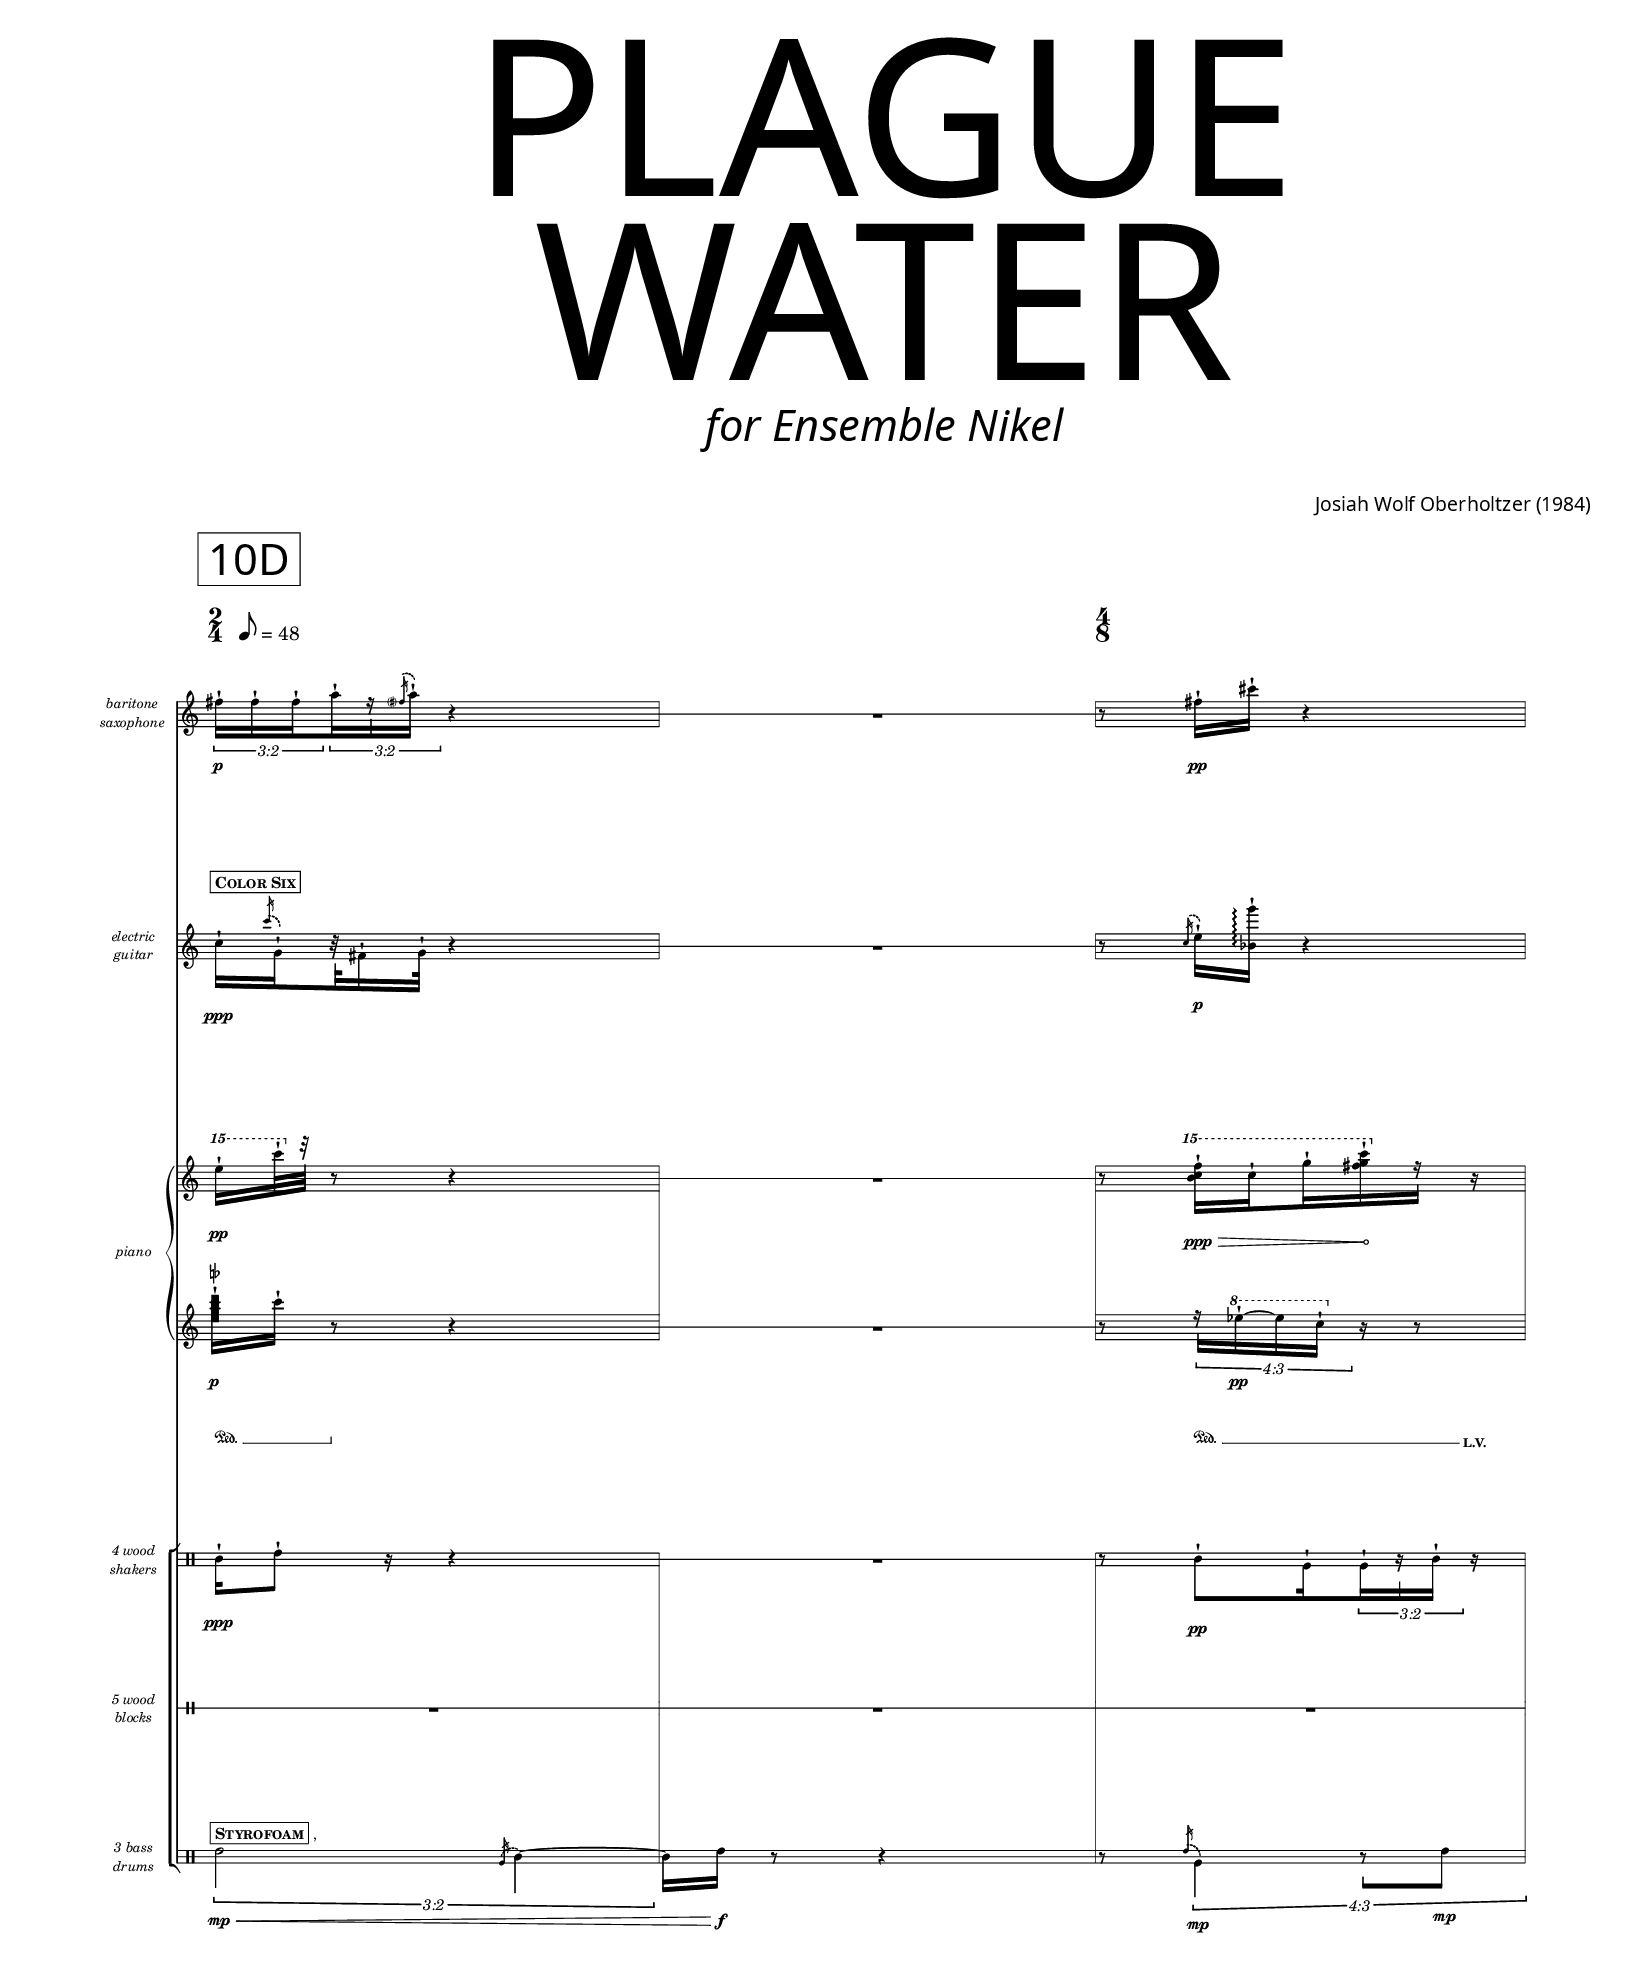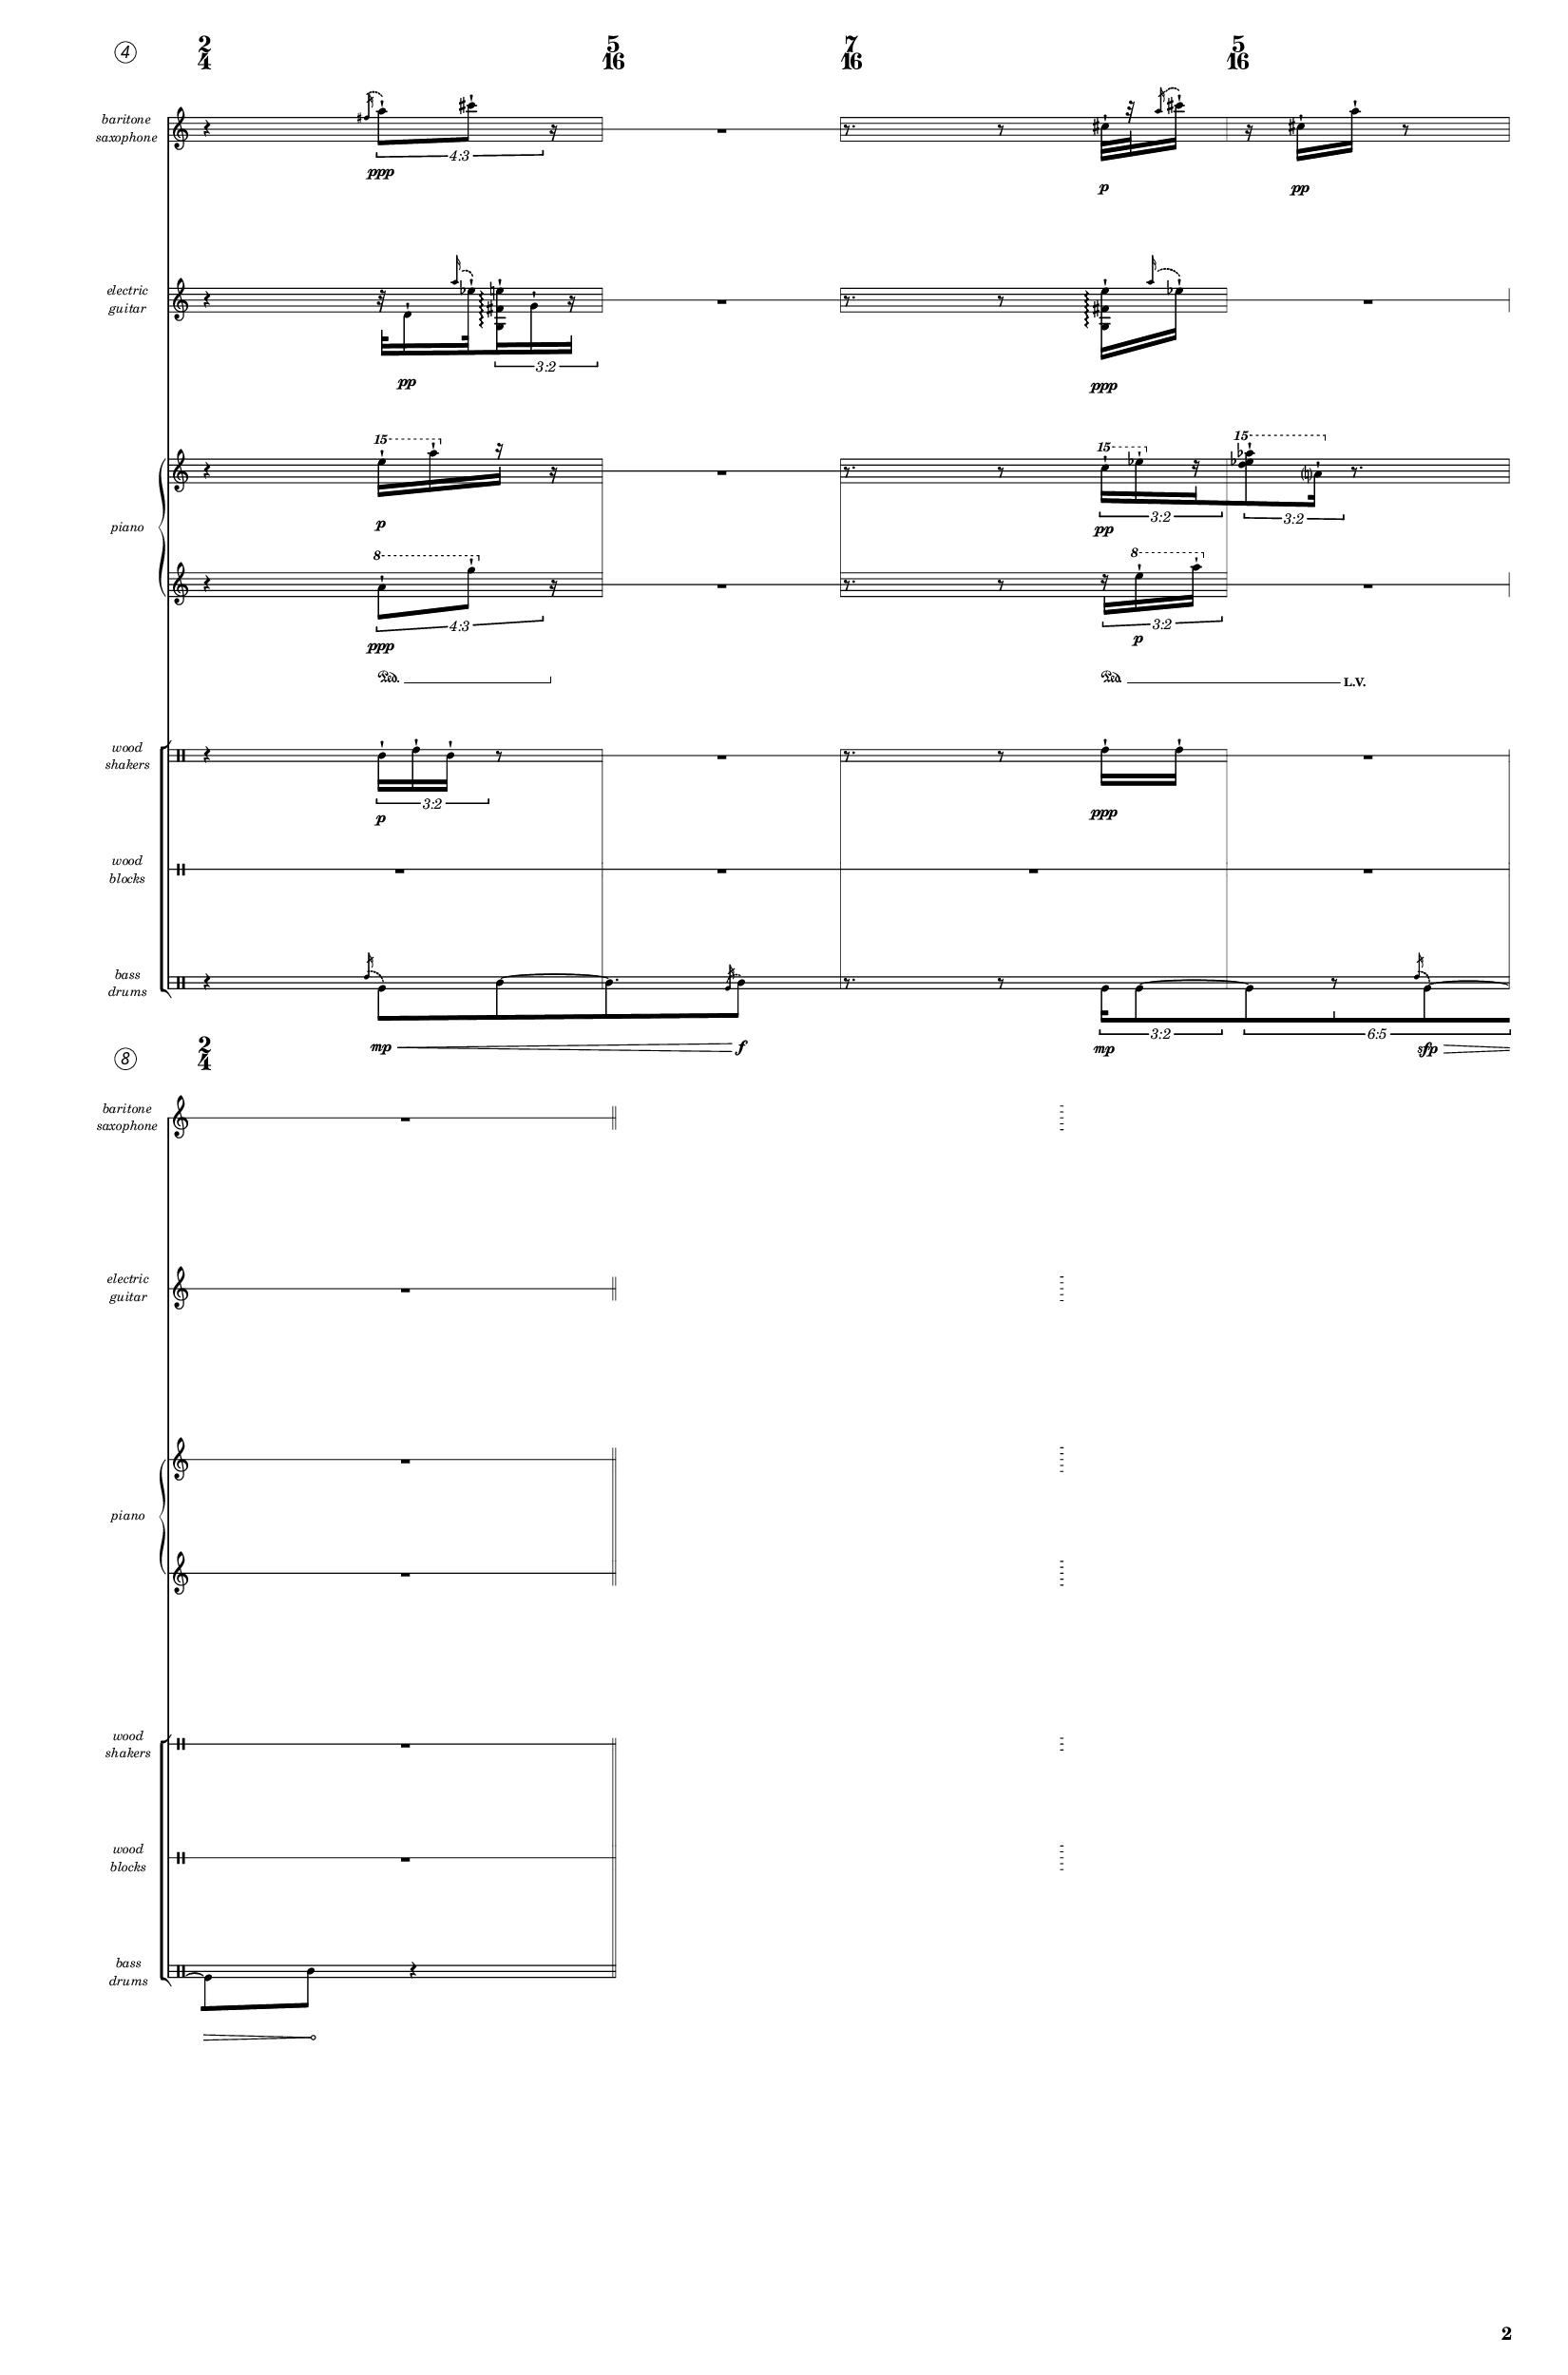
\version "2.19.2"
\language "english"

#(ly:set-option 'relative-includes #t)

\include "../../stylesheets/plague-water-header.ily"
\include "../../stylesheets/plague-water-layout.ily"
\include "../../stylesheets/plague-water-paper.ily"

\score {
	\context Score = "Plague Water Score" \with {
		\override HorizontalBracket #'color = #red
	} <<
		\tag score.saxophone.guitar.piano.percussion
		\context TimeSignatureContext = "TimeSignatureContext" {
			{
				\mark \markup { \override #'(box-padding . 0.5) \box 10D }
				\tempo 8=48
				\time 2/4
				s1 * 1/2
			}
			{
				s1 * 1/2
			}
			{
				\time 4/8
				s1 * 1/2
			}
			{
				\time 2/4
				s1 * 1/2
			}
			{
				\time 5/16
				s1 * 5/16
			}
			{
				\time 7/16
				s1 * 7/16
			}
			{
				\time 5/16
				s1 * 5/16
			}
			{
				\time 2/4
				s1 * 1/2
			}
		}
		\tag score.saxophone
		\context SaxophoneStaffGroup = "Saxophone Staff Group" <<
			\context SaxophoneStaff = "Saxophone Staff" {
				\clef "treble"
				\transpose ef, c'
				\context Voice = "Saxophone Voice" {
					{
						\tag #'Segment10dSaxophoneVoice1
						{
							\times 2/3 {
								\set stemLeftBeamCount = 0
								\set stemRightBeamCount = 2
								a16 -\staccatissimo \p [
								\set stemLeftBeamCount = 2
								\set stemRightBeamCount = 2
								a16 -\staccatissimo
								\set stemLeftBeamCount = 2
								\set stemRightBeamCount = 1
								a16 -\staccatissimo
							}
						}
						\tag #'Segment10dSaxophoneVoice2
						{
							\times 2/3 {
								\set stemLeftBeamCount = 1
								\set stemRightBeamCount = 2
								c'16 -\staccatissimo
								\set stemLeftBeamCount = 2
								\set stemRightBeamCount = 2
								\afterGrace
								r16
								{
									\override Flag #'stroke-style = #"grace"
									\override Stem #'length = #8
									a16 \(
									\revert Flag #'stroke-style
									\revert Stem #'length
								}
								\set stemLeftBeamCount = 2
								\set stemRightBeamCount = 0
								c'16 -\staccatissimo ] \)
							}
						}
					}
					{
						\tag #'Segment10dSaxophoneVoice3
						{
							{
								r4
							}
						}
						\tag #'Segment10dSaxophoneVoice4
						{
							{
								\stopStaff
								\once \override Staff.StaffSymbol.line-count = 1
								\startStaff
								R1 * 1/2
								\stopStaff
								\startStaff
							}
						}
						\tag #'Segment10dSaxophoneVoice5
						{
							{
								r8
							}
						}
					}
					{
						\tag #'Segment10dSaxophoneVoice6
						{
							{
								\set stemLeftBeamCount = 0
								\set stemRightBeamCount = 2
								a16 -\staccatissimo \pp [
								\set stemLeftBeamCount = 2
								\set stemRightBeamCount = 0
								e'16 -\staccatissimo ]
							}
						}
					}
					{
						\tag #'Segment10dSaxophoneVoice7
						{
							{
								r4
							}
						}
						\tag #'Segment10dSaxophoneVoice8
						{
							{
								\afterGrace
								r4
								{
									\override Flag #'stroke-style = #"grace"
									\override Stem #'length = #8
									a16 \(
									\revert Flag #'stroke-style
									\revert Stem #'length
								}
							}
						}
					}
					{
						\tag #'Segment10dSaxophoneVoice9
						{
							\tweak #'text #tuplet-number::calc-fraction-text
							\times 3/4 {
								\set stemLeftBeamCount = 0
								\set stemRightBeamCount = 1
								c'8 -\staccatissimo \ppp \) [
								\set stemLeftBeamCount = 1
								\set stemRightBeamCount = 0
								e'8 -\staccatissimo ]
							}
						}
					}
					{
						\tag #'Segment10dSaxophoneVoice10
						{
							{
								r16
							}
						}
						\tag #'Segment10dSaxophoneVoice11
						{
							{
								\stopStaff
								\once \override Staff.StaffSymbol.line-count = 1
								\startStaff
								R1 * 5/16
								\stopStaff
								\startStaff
							}
						}
						\tag #'Segment10dSaxophoneVoice12
						{
							{
								r8.
								r8
							}
						}
					}
					{
						\tag #'Segment10dSaxophoneVoice13
						{
							{
								\set stemLeftBeamCount = 0
								\set stemRightBeamCount = 3
								e32 -\staccatissimo \p [
								\set stemLeftBeamCount = 3
								\set stemRightBeamCount = 2
								\afterGrace
								r32
								{
									\override Flag #'stroke-style = #"grace"
									\override Stem #'length = #8
									c'16 \(
									\revert Flag #'stroke-style
									\revert Stem #'length
								}
								\set stemLeftBeamCount = 2
								\set stemRightBeamCount = 0
								e'16 -\staccatissimo ] \)
							}
						}
					}
					{
						\tag #'Segment10dSaxophoneVoice14
						{
							{
								r16
							}
						}
					}
					{
						\tag #'Segment10dSaxophoneVoice15
						{
							{
								\set stemLeftBeamCount = 0
								\set stemRightBeamCount = 2
								e16 -\staccatissimo \pp [
								\set stemLeftBeamCount = 2
								\set stemRightBeamCount = 0
								c'16 -\staccatissimo ]
							}
						}
					}
					{
						\tag #'Segment10dSaxophoneVoice16
						{
							{
								r8
							}
						}
						\tag #'Segment10dSaxophoneVoice17
						{
							{
								\stopStaff
								\once \override Staff.StaffSymbol.line-count = 1
								\startStaff
								R1 * 1/2
								\stopStaff
								\startStaff
							}
						}
					}
				}
			}
		>>
		\tag score.guitar
		\context GuitarStaffGroup = "Guitar Staff Group" <<
			\context GuitarStaff = "Guitar Staff" {
				\clef "treble"
				\transpose c c'
				\context Voice = "Guitar Voice" {
					{
						\tag #'Segment10dGuitarVoice1
						{
							{
								\set stemLeftBeamCount = 0
								\set stemRightBeamCount = 2
								\afterGrace
								c'16 -\staccatissimo \ppp [
									^ \markup {
										\box
											\pad-around
												#0.5
												\large
													\bold
														\caps
															"Color Six"
										}
								{
									\override Flag #'stroke-style = #"grace"
									\override Stem #'length = #8
									c''16 \(
									\revert Flag #'stroke-style
									\revert Stem #'length
								}
								\set stemLeftBeamCount = 2
								\set stemRightBeamCount = 1
								<g>16 -\staccatissimo \)
							}
						}
						\tag #'Segment10dGuitarVoice2
						{
							{
								\set stemLeftBeamCount = 1
								\set stemRightBeamCount = 3
								r32
								\set stemLeftBeamCount = 2
								\set stemRightBeamCount = 2
								<fs>16 -\staccatissimo
								\set stemLeftBeamCount = 3
								\set stemRightBeamCount = 0
								<g>32 -\staccatissimo ]
							}
						}
					}
					{
						\tag #'Segment10dGuitarVoice3
						{
							{
								r4
							}
						}
						\tag #'Segment10dGuitarVoice4
						{
							{
								\stopStaff
								\once \override Staff.StaffSymbol.line-count = 1
								\startStaff
								R1 * 1/2
								\stopStaff
								\startStaff
							}
						}
						\tag #'Segment10dGuitarVoice5
						{
							{
								\afterGrace
								r8
								{
									\override Flag #'stroke-style = #"grace"
									\override Stem #'length = #8
									c'16 \(
									\revert Flag #'stroke-style
									\revert Stem #'length
								}
							}
						}
					}
					{
						\tag #'Segment10dGuitarVoice6
						{
							{
								\set stemLeftBeamCount = 0
								\set stemRightBeamCount = 2
								e'16 -\staccatissimo \p \) [
								\set stemLeftBeamCount = 2
								\set stemRightBeamCount = 0
								<bf g''>16 -\staccatissimo \arpeggio ]
							}
						}
					}
					{
						\tag #'Segment10dGuitarVoice7
						{
							{
								r4
							}
						}
						\tag #'Segment10dGuitarVoice8
						{
							{
								r4
							}
						}
					}
					{
						\tag #'Segment10dGuitarVoice9
						{
							{
								\set stemLeftBeamCount = 0
								\set stemRightBeamCount = 3
								r32 [
								\set stemLeftBeamCount = 2
								\set stemRightBeamCount = 2
								\afterGrace
								<d>16 -\staccatissimo \pp
								{
									a'16 \(
								}
								\set stemLeftBeamCount = 3
								\set stemRightBeamCount = 1
								<ef'>32 -\staccatissimo \)
							}
						}
						\tag #'Segment10dGuitarVoice10
						{
							\times 2/3 {
								\set stemLeftBeamCount = 1
								\set stemRightBeamCount = 2
								<g, fs e'>16 -\staccatissimo \arpeggio
								\set stemLeftBeamCount = 2
								\set stemRightBeamCount = 2
								<g>16 -\staccatissimo
								\set stemLeftBeamCount = 2
								\set stemRightBeamCount = 0
								r16 ]
							}
						}
					}
					{
						\tag #'Segment10dGuitarVoice11
						{
							{
								\stopStaff
								\once \override Staff.StaffSymbol.line-count = 1
								\startStaff
								R1 * 5/16
								\stopStaff
								\startStaff
							}
						}
						\tag #'Segment10dGuitarVoice12
						{
							{
								r8.
								r8
							}
						}
					}
					{
						\tag #'Segment10dGuitarVoice13
						{
							{
								\set stemLeftBeamCount = 0
								\set stemRightBeamCount = 2
								\afterGrace
								<g, fs e'>16 -\staccatissimo \arpeggio \ppp [
								{
									a'16 \(
								}
								\set stemLeftBeamCount = 2
								\set stemRightBeamCount = 0
								<ef'>16 -\staccatissimo ] \)
							}
						}
					}
					{
						\tag #'Segment10dGuitarVoice14
						{
							{
								\stopStaff
								\once \override Staff.StaffSymbol.line-count = 1
								\startStaff
								R1 * 5/16
							}
						}
						\tag #'Segment10dGuitarVoice15
						{
							{
								R1 * 1/2
								\stopStaff
								\startStaff
							}
						}
					}
				}
			}
		>>
		\tag score.piano
		\context PianoStaffGroup = "Piano Staff Group" <<
			\context PianoUpperStaff = "Piano Upper Staff" {
				\context Voice = "Piano RH Voice" {
					{
						\tag #'Segment10dPianoRHVoice1
						{
							{
								\set stemLeftBeamCount = 0
								\set stemRightBeamCount = 2
								\ottava #2
								\clef treble
								e''''16 -\staccatissimo \pp [
								\set stemLeftBeamCount = 2
								\set stemRightBeamCount = 3
								<c'''''>32 -\staccatissimo
								\ottava #0
								\set stemLeftBeamCount = 3
								\set stemRightBeamCount = 0
								r32 ]
							}
						}
					}
					{
						\tag #'Segment10dPianoRHVoice2
						{
							{
								r8
								r4
							}
						}
						\tag #'Segment10dPianoRHVoice3
						{
							{
								\stopStaff
								\once \override Staff.StaffSymbol.line-count = 1
								\startStaff
								R1 * 1/2
								\stopStaff
								\startStaff
							}
						}
						\tag #'Segment10dPianoRHVoice4
						{
							{
								r8
							}
						}
					}
					{
						\tag #'Segment10dPianoRHVoice5
						{
							{
								\override Hairpin #'circled-tip = ##t
								\set stemLeftBeamCount = 0
								\set stemRightBeamCount = 2
								\ottava #2
								<b''' c'''' f''''>16 -\staccatissimo [ \> \ppp
								\set stemLeftBeamCount = 2
								\set stemRightBeamCount = 1
								c''''16 -\staccatissimo
							}
						}
						\tag #'Segment10dPianoRHVoice6
						{
							{
								\set stemLeftBeamCount = 1
								\set stemRightBeamCount = 2
								<g''''>16 -\staccatissimo
								\set stemLeftBeamCount = 2
								\set stemRightBeamCount = 2
								<fs'''' g'''' c'''''>16 -\staccatissimo \!
								\ottava #0
								\revert Hairpin #'circled-tip
								\set stemLeftBeamCount = 2
								\set stemRightBeamCount = 0
								r16 ]
							}
						}
					}
					{
						\tag #'Segment10dPianoRHVoice7
						{
							{
								r16
							}
						}
						\tag #'Segment10dPianoRHVoice8
						{
							{
								r4
							}
						}
					}
					{
						\tag #'Segment10dPianoRHVoice9
						{
							{
								\set stemLeftBeamCount = 0
								\set stemRightBeamCount = 2
								\ottava #2
								e''''16 -\staccatissimo \p [
								\set stemLeftBeamCount = 2
								\set stemRightBeamCount = 2
								a''''16 -\staccatissimo
								\ottava #0
								\set stemLeftBeamCount = 2
								\set stemRightBeamCount = 0
								r16 ]
							}
						}
					}
					{
						\tag #'Segment10dPianoRHVoice10
						{
							{
								r16
							}
						}
						\tag #'Segment10dPianoRHVoice11
						{
							{
								\stopStaff
								\once \override Staff.StaffSymbol.line-count = 1
								\startStaff
								R1 * 5/16
								\stopStaff
								\startStaff
							}
						}
						\tag #'Segment10dPianoRHVoice12
						{
							{
								r8.
								r8
							}
						}
					}
					{
						\tag #'Segment10dPianoRHVoice13
						{
							\times 2/3 {
								\set stemLeftBeamCount = 0
								\set stemRightBeamCount = 2
								\ottava #2
								c''''16 -\staccatissimo \pp [
								\set stemLeftBeamCount = 2
								\set stemRightBeamCount = 2
								<ef''''>16 -\staccatissimo
								\ottava #0
								\set stemLeftBeamCount = 2
								\set stemRightBeamCount = 1
								r16
							}
						}
						\tag #'Segment10dPianoRHVoice14
						{
							\times 2/3 {
								\set stemLeftBeamCount = 1
								\set stemRightBeamCount = 1
								\ottava #2
								<d'''' ef'''' af''''>8 -\staccatissimo
								\set stemLeftBeamCount = 2
								\set stemRightBeamCount = 0
								a'''16 -\staccatissimo ]
								\ottava #0
							}
						}
					}
					{
						\tag #'Segment10dPianoRHVoice15
						{
							{
								r8.
							}
						}
						\tag #'Segment10dPianoRHVoice16
						{
							{
								\stopStaff
								\once \override Staff.StaffSymbol.line-count = 1
								\startStaff
								R1 * 1/2
								\stopStaff
								\startStaff
							}
						}
					}
				}
			}
			\context PianoLowerStaff = "Piano Lower Staff" {
				\context Voice = "Piano LH Voice" {
					{
						\tag #'Segment10dPianoLHVoice1
						{
							{
								\once \override Accidental.stencil = ##f
								\once \override AccidentalCautionary.stencil = ##f
								\once \override Arpeggio.X-offset = #-2
								\once \override NoteHead.stencil = #ly:text-interface::print
								\once \override NoteHead.text = \markup {
									\filled-box #'(-0.6 . 0.6) #'(-0.7 . 0.7) #0.25
								}
								\set stemLeftBeamCount = 0
								\set stemRightBeamCount = 2
								\clef treble
								<e'' g'' b'' d'''>16 -\staccatissimo \p [
									^ \markup {
										\center-align
											\concat
												{
													\natural
													\flat
												}
										}
								\set stemLeftBeamCount = 2
								\set stemRightBeamCount = 0
								c'''16 -\staccatissimo ]
							}
						}
					}
					{
						\tag #'Segment10dPianoLHVoice2
						{
							{
								r8
								r4
							}
						}
						\tag #'Segment10dPianoLHVoice3
						{
							{
								\stopStaff
								\once \override Staff.StaffSymbol.line-count = 1
								\startStaff
								R1 * 1/2
								\stopStaff
								\startStaff
							}
						}
						\tag #'Segment10dPianoLHVoice4
						{
							{
								r8
							}
						}
					}
					{
						\tag #'Segment10dPianoLHVoice5
						{
							\tweak #'text #tuplet-number::calc-fraction-text
							\times 3/4 {
								\set stemLeftBeamCount = 0
								\set stemRightBeamCount = 2
								r16 [
								\set stemLeftBeamCount = 2
								\set stemRightBeamCount = 2
								\ottava #1
								<ef'''>16 -\staccatissimo \pp ~
								\set stemLeftBeamCount = 2
								\set stemRightBeamCount = 2
								<ef'''>16
								\set stemLeftBeamCount = 2
								\set stemRightBeamCount = 0
								c'''16 -\staccatissimo ]
								\ottava #0
							}
						}
					}
					{
						\tag #'Segment10dPianoLHVoice6
						{
							{
								r16
								r8
							}
						}
						\tag #'Segment10dPianoLHVoice7
						{
							{
								r4
							}
						}
					}
					{
						\tag #'Segment10dPianoLHVoice8
						{
							\tweak #'text #tuplet-number::calc-fraction-text
							\times 3/4 {
								\set stemLeftBeamCount = 0
								\set stemRightBeamCount = 1
								\ottava #1
								a''8 -\staccatissimo \ppp [
								\set stemLeftBeamCount = 1
								\set stemRightBeamCount = 0
								<g'''>8 -\staccatissimo ]
								\ottava #0
							}
						}
					}
					{
						\tag #'Segment10dPianoLHVoice9
						{
							{
								r16
							}
						}
						\tag #'Segment10dPianoLHVoice10
						{
							{
								\stopStaff
								\once \override Staff.StaffSymbol.line-count = 1
								\startStaff
								R1 * 5/16
								\stopStaff
								\startStaff
							}
						}
						\tag #'Segment10dPianoLHVoice11
						{
							{
								r8.
								r8
							}
						}
					}
					{
						\tag #'Segment10dPianoLHVoice12
						{
							\times 2/3 {
								\set stemLeftBeamCount = 0
								\set stemRightBeamCount = 2
								r16 [
								\set stemLeftBeamCount = 2
								\set stemRightBeamCount = 2
								\ottava #1
								e'''16 -\staccatissimo \p
								\set stemLeftBeamCount = 2
								\set stemRightBeamCount = 0
								a'''16 -\staccatissimo ]
								\ottava #0
							}
						}
					}
					{
						\tag #'Segment10dPianoLHVoice13
						{
							{
								\stopStaff
								\once \override Staff.StaffSymbol.line-count = 1
								\startStaff
								R1 * 5/16
							}
						}
						\tag #'Segment10dPianoLHVoice14
						{
							{
								R1 * 1/2
								\stopStaff
								\startStaff
							}
						}
					}
				}
			}
			\context Dynamics = "Piano Pedals" {
				{
					\tag #'Segment10dPianoPedals1
					{
						{
							s1 * 1/8 \sustainOn
							<> \sustainOff
						}
					}
				}
				{
					\tag #'Segment10dPianoPedals2
					{
						{
							r8
							r4
						}
					}
					\tag #'Segment10dPianoPedals3
					{
						{
							R1 * 1/2
						}
					}
					\tag #'Segment10dPianoPedals4
					{
						{
							r8
						}
					}
				}
				{
					\tag #'Segment10dPianoPedals5
					{
						{
							\once \override PianoPedalBracket.edge-height = #'(1 . 0)
							s1 * 1/8 \sustainOn
						}
					}
					\tag #'Segment10dPianoPedals6
					{
						{
							s1 * 3/16
							<> \sustainOff
							\LV
						}
					}
				}
				{
					\tag #'Segment10dPianoPedals7
					{
						{
							r16
						}
					}
					\tag #'Segment10dPianoPedals8
					{
						{
							r4
						}
					}
				}
				{
					\tag #'Segment10dPianoPedals9
					{
						{
							s1 * 3/16 \sustainOn
							<> \sustainOff
						}
					}
				}
				{
					\tag #'Segment10dPianoPedals10
					{
						{
							r16
						}
					}
					\tag #'Segment10dPianoPedals11
					{
						{
							R1 * 5/16
						}
					}
					\tag #'Segment10dPianoPedals12
					{
						{
							r8.
							r8
						}
					}
				}
				{
					\tag #'Segment10dPianoPedals13
					{
						{
							\once \override PianoPedalBracket.edge-height = #'(1 . 0)
							s1 * 1/8 \sustainOn
						}
					}
					\tag #'Segment10dPianoPedals14
					{
						{
							s1 * 1/8
							<> \sustainOff
							\LV
						}
					}
				}
				{
					\tag #'Segment10dPianoPedals15
					{
						{
							r8.
						}
					}
					\tag #'Segment10dPianoPedals16
					{
						{
							R1 * 1/2
						}
					}
				}
			}
		>>
		\tag score.percussion
		\context PercussionStaffGroup = "Percussion Staff Group" <<
			\context PercussionShakerStaff = "Percussion Shaker Staff" {
				\clef "percussion"
				\context Voice = "Percussion Shaker Voice" {
					{
						\tag #'Segment10dPercussionShakerVoice1
						{
							{
								\set stemLeftBeamCount = 0
								\set stemRightBeamCount = 2
								c'16 -\staccatissimo \ppp [
								\set stemLeftBeamCount = 1
								\set stemRightBeamCount = 0
								e'8 -\staccatissimo ]
							}
						}
					}
					{
						\tag #'Segment10dPercussionShakerVoice2
						{
							{
								r16
								r4
							}
						}
						\tag #'Segment10dPercussionShakerVoice3
						{
							{
								\stopStaff
								\once \override Staff.StaffSymbol.line-count = 1
								\startStaff
								R1 * 1/2
								\stopStaff
								\startStaff
							}
						}
						\tag #'Segment10dPercussionShakerVoice4
						{
							{
								r8
							}
						}
					}
					{
						\tag #'Segment10dPercussionShakerVoice5
						{
							{
								\set stemLeftBeamCount = 0
								\set stemRightBeamCount = 1
								c'8 -\staccatissimo \pp [
								\set stemLeftBeamCount = 2
								\set stemRightBeamCount = 1
								a16 -\staccatissimo
							}
						}
						\tag #'Segment10dPercussionShakerVoice6
						{
							\times 2/3 {
								\set stemLeftBeamCount = 1
								\set stemRightBeamCount = 2
								a16 -\staccatissimo
								\set stemLeftBeamCount = 2
								\set stemRightBeamCount = 2
								r16
								\set stemLeftBeamCount = 2
								\set stemRightBeamCount = 0
								c'16 -\staccatissimo ]
							}
						}
					}
					{
						\tag #'Segment10dPercussionShakerVoice7
						{
							{
								r16
							}
						}
						\tag #'Segment10dPercussionShakerVoice8
						{
							{
								r4
							}
						}
					}
					{
						\tag #'Segment10dPercussionShakerVoice9
						{
							\times 2/3 {
								\set stemLeftBeamCount = 0
								\set stemRightBeamCount = 2
								c'16 -\staccatissimo \p [
								\set stemLeftBeamCount = 2
								\set stemRightBeamCount = 2
								e'16 -\staccatissimo
								\set stemLeftBeamCount = 2
								\set stemRightBeamCount = 0
								c'16 -\staccatissimo ]
							}
						}
					}
					{
						\tag #'Segment10dPercussionShakerVoice10
						{
							{
								r8
							}
						}
						\tag #'Segment10dPercussionShakerVoice11
						{
							{
								\stopStaff
								\once \override Staff.StaffSymbol.line-count = 1
								\startStaff
								R1 * 5/16
								\stopStaff
								\startStaff
							}
						}
						\tag #'Segment10dPercussionShakerVoice12
						{
							{
								r8.
								r8
							}
						}
					}
					{
						\tag #'Segment10dPercussionShakerVoice13
						{
							{
								\set stemLeftBeamCount = 0
								\set stemRightBeamCount = 2
								e'16 -\staccatissimo \ppp [
								\set stemLeftBeamCount = 2
								\set stemRightBeamCount = 0
								e'16 -\staccatissimo ]
							}
						}
					}
					{
						\tag #'Segment10dPercussionShakerVoice14
						{
							{
								\stopStaff
								\once \override Staff.StaffSymbol.line-count = 1
								\startStaff
								R1 * 5/16
							}
						}
						\tag #'Segment10dPercussionShakerVoice15
						{
							{
								R1 * 1/2
								\stopStaff
								\startStaff
							}
						}
					}
				}
			}
			\context PercussionWoodblockStaff = "Percussion Woodblock Staff" {
				\clef "percussion"
				\context Voice = "Percussion Woodblock Voice" {
					{
						\tag #'Segment10dPercussionWoodblockVoice1
						{
							{
								\stopStaff
								\once \override Staff.StaffSymbol.line-count = 1
								\startStaff
								R1 * 1/2
							}
						}
						\tag #'Segment10dPercussionWoodblockVoice2
						{
							{
								R1 * 1/2
							}
						}
						\tag #'Segment10dPercussionWoodblockVoice3
						{
							{
								R1 * 1/2
							}
						}
						\tag #'Segment10dPercussionWoodblockVoice4
						{
							{
								R1 * 1/2
							}
						}
						\tag #'Segment10dPercussionWoodblockVoice5
						{
							{
								R1 * 5/16
							}
						}
						\tag #'Segment10dPercussionWoodblockVoice6
						{
							{
								R1 * 7/16
							}
						}
						\tag #'Segment10dPercussionWoodblockVoice7
						{
							{
								R1 * 5/16
							}
						}
						\tag #'Segment10dPercussionWoodblockVoice8
						{
							{
								R1 * 1/2
								\stopStaff
								\startStaff
							}
						}
					}
				}
			}
			\context PercussionDrumStaff = "Percussion Drum Staff" {
				\clef "percussion"
				\context Voice = "Percussion Drum Voice" {
					{
						\tag #'Segment10dPercussionDrumVoice1
						{
							\times 2/3 {
								\afterGrace
								e'2 \< \mp
									^ \markup {
										\box
											\pad-around
												#0.5
												\large
													\bold
														\caps
															Styrofoam
										,
										}
								{
									\override Flag #'stroke-style = #"grace"
									\override Stem #'length = #8
									a16 \(
									\revert Flag #'stroke-style
									\revert Stem #'length
								}
								c'4 ~ \)
							}
						}
						\tag #'Segment10dPercussionDrumVoice2
						{
							{
								\set stemLeftBeamCount = -1
								\set stemRightBeamCount = 2
								c'16 [
								\set stemLeftBeamCount = 2
								\set stemRightBeamCount = 0
								e'16 ] \f
							}
						}
					}
					{
						\tag #'Segment10dPercussionDrumVoice3
						{
							{
								r8
								r4
							}
						}
						\tag #'Segment10dPercussionDrumVoice4
						{
							{
								\afterGrace
								r8
								{
									\override Flag #'stroke-style = #"grace"
									\override Stem #'length = #8
									e'16 \(
									\revert Flag #'stroke-style
									\revert Stem #'length
								}
							}
						}
					}
					{
						\tag #'Segment10dPercussionDrumVoice5
						{
							\tweak #'text #tuplet-number::calc-fraction-text
							\times 3/4 {
								a4 \mp \)
								\set stemLeftBeamCount = 0
								\set stemRightBeamCount = 1
								r8 [
								\set stemLeftBeamCount = 1
								\set stemRightBeamCount = 0
								e'8 \mp ]
							}
						}
					}
					{
						\tag #'Segment10dPercussionDrumVoice6
						{
							{
								\afterGrace
								r4
								{
									\override Flag #'stroke-style = #"grace"
									\override Stem #'length = #8
									e'16 \(
									\revert Flag #'stroke-style
									\revert Stem #'length
								}
							}
						}
					}
					{
						\tag #'Segment10dPercussionDrumVoice7
						{
							{
								\set stemLeftBeamCount = 0
								\set stemRightBeamCount = 1
								a8 \) [ \< \mp
								\set stemLeftBeamCount = 1
								\set stemRightBeamCount = 1
								c'8 ~
							}
						}
						\tag #'Segment10dPercussionDrumVoice8
						{
							{
								\set stemLeftBeamCount = 1
								\set stemRightBeamCount = 1
								\afterGrace
								c'8.
								{
									\override Flag #'stroke-style = #"grace"
									\override Stem #'length = #8
									a16 \(
									\revert Flag #'stroke-style
									\revert Stem #'length
								}
								\set stemLeftBeamCount = 1
								\set stemRightBeamCount = 0
								c'8 ] \f \)
							}
						}
					}
					{
						\tag #'Segment10dPercussionDrumVoice9
						{
							{
								r8.
								r8
							}
						}
					}
					{
						\tag #'Segment10dPercussionDrumVoice10
						{
							\times 2/3 {
								\set stemLeftBeamCount = 0
								\set stemRightBeamCount = 2
								a16 \mp [
								\set stemLeftBeamCount = 1
								\set stemRightBeamCount = 1
								a8 ~
							}
						}
						\tag #'Segment10dPercussionDrumVoice11
						{
							\tweak #'text #tuplet-number::calc-fraction-text
							\times 5/6 {
								\set stemLeftBeamCount = 1
								\set stemRightBeamCount = 1
								a8
								\set stemLeftBeamCount = 1
								\set stemRightBeamCount = 1
								\afterGrace
								r8
								{
									\override Flag #'stroke-style = #"grace"
									\override Stem #'length = #8
									e'16 \(
									\revert Flag #'stroke-style
									\revert Stem #'length
								}
								\override Hairpin #'circled-tip = ##t
								\set stemLeftBeamCount = 1
								\set stemRightBeamCount = 1
								a8 ~ \) \> \sfp
							}
						}
						\tag #'Segment10dPercussionDrumVoice12
						{
							{
								\set stemLeftBeamCount = 1
								\set stemRightBeamCount = 1
								a8
								\set stemLeftBeamCount = 1
								\set stemRightBeamCount = 0
								c'8 ] \!
								\revert Hairpin #'circled-tip
							}
						}
					}
					{
						\tag #'Segment10dPercussionDrumVoice13
						{
							{
								r4
								\bar "||"
							}
						}
					}
				}
			}
		>>
	>>
}